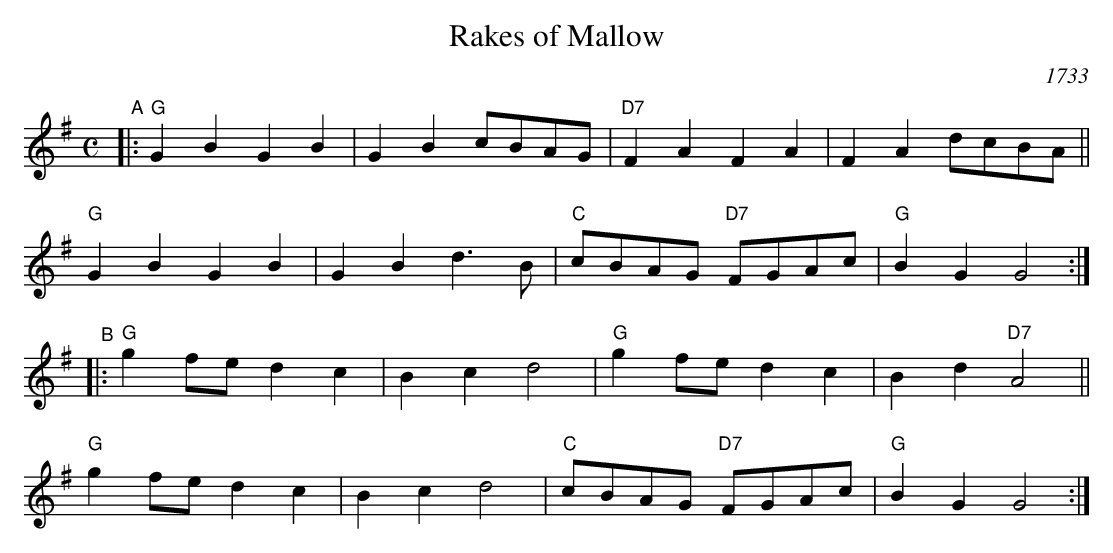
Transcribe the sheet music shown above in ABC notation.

X:1
T: Rakes of Mallow
O: 1733
M: C
L: 1/4
K: G
"^A"|:\
"G"GB GB | GB c/B/A/G/ | "D7"FA FA | FA d/c/B/A/ ||
"G"GB GB | GB d>B | "C"c/B/A/G/ "D7"F/G/A/c/ | "G"BG G2 :|
"^B"|:\
"G"gf/e/ dc | Bc d2 | "G"gf/e/ dc | Bd "D7"A2 ||
"G"gf/e/ dc | Bc d2 | "C"c/B/A/G/ "D7"F/G/A/c/ | "G"BG G2 :|
